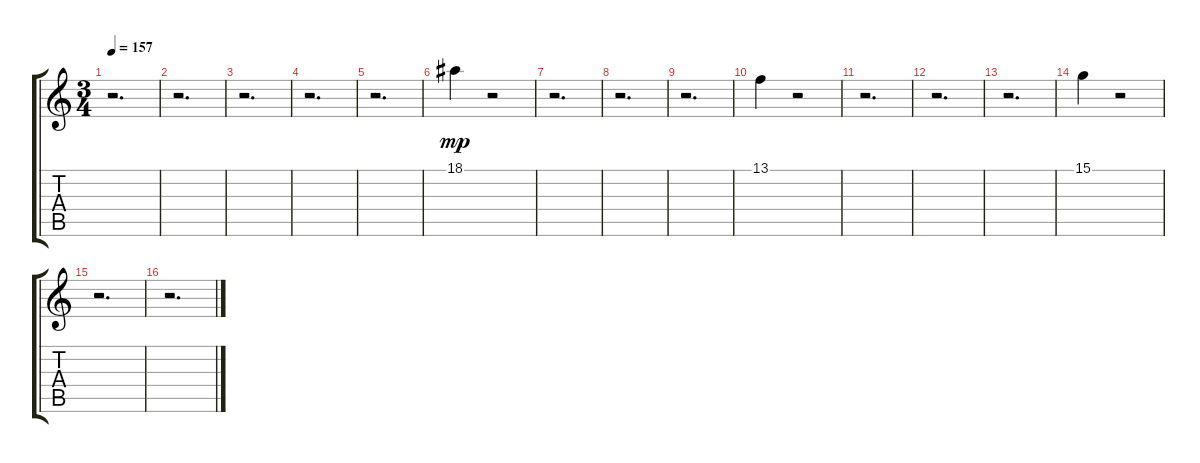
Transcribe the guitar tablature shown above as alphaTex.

\track "" {instrument glockenspiel}
\staff {score tabs}
\tuning (E4 B3 G3 D3 A2 E2) {hide}
\ts (3 4)
\tempo 157
\clef g2
\ks c
r.2{d dy mp} |
r.2{d} |
r.2{d} |
r.2{d} |
r.2{d} |
18.1.4 r.2 |
r.2{d} |
r.2{d} |
r.2{d} |
13.1.4 r.2 |
r.2{d} |
r.2{d} |
r.2{d} |
15.1.4 r.2 |
r.2{d} |
r.2{d}
